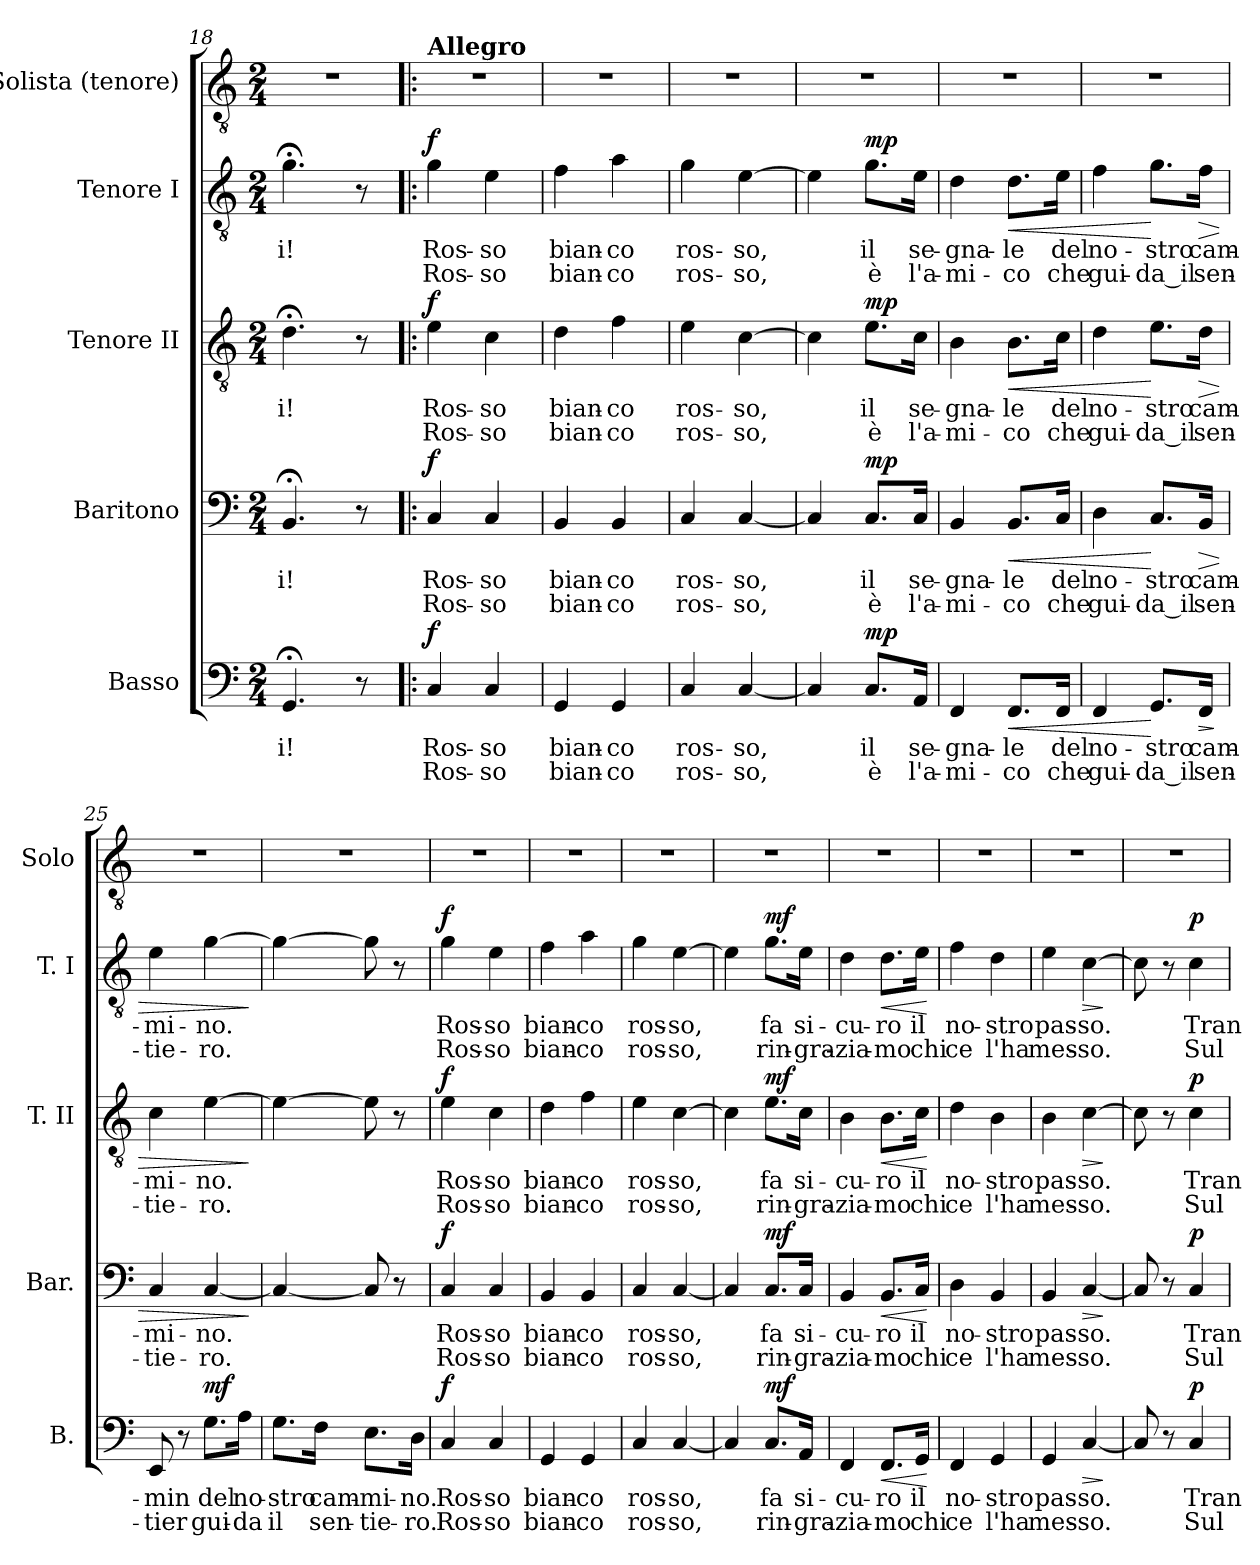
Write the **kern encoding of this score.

**kern	**text	**text	**dynam	**kern	**text	**text	**dynam	**kern	**text	**text	**dynam	**kern	**text	**text	**dynam	**kern
*part5	*part5	*part5	*part5	*part4	*part4	*part4	*part4	*part3	*part3	*part3	*part3	*part2	*part2	*part2	*part2	*part1
*staff5	*staff5	*staff5	*staff5	*staff4	*staff4	*staff4	*staff4	*staff3	*staff3	*staff3	*staff3	*staff2	*staff2	*staff2	*staff2	*staff1
*I"Basso	*	*	*	*I"Baritono	*	*	*	*I"Tenore II	*	*	*	*I"Tenore I	*	*	*	*I"Solista (tenore)
*I'B.	*	*	*	*I'Bar.	*	*	*	*I'T. II	*	*	*	*I'T. I	*	*	*	*I'Solo
*clefF4	*	*	*	*clefF4	*	*	*	*clefGv2	*	*	*	*clefGv2	*	*	*	*clefGv2
*k[]	*	*	*	*k[]	*	*	*	*k[]	*	*	*	*k[]	*	*	*	*k[]
*M2/4	*	*	*	*M2/4	*	*	*	*M2/4	*	*	*	*M2/4	*	*	*	*M2/4
=18	=18	=18	=18	=18	=18	=18	=18	=18	=18	=18	=18	=18	=18	=18	=18	=18
!	!LO:LY:b	!	!	!	!LO:LY:b	!	!	!	!LO:LY:b	!	!	!	!LO:LY:b	!	!	!
4.GG;</	-i!	.	.	4.BB;</	-i!	.	.	4.d;<\	-i!	.	.	4.g;<\	-i!	.	.	2r
8r	.	.	.	8r	.	.	.	8r	.	.	.	8r	.	.	.	.
=19!|:	=19!|:	=19!|:	=19!|:	=19!|:	=19!|:	=19!|:	=19!|:	=19!|:	=19!|:	=19!|:	=19!|:	=19!|:	=19!|:	=19!|:	=19!|:	=19!|:
*	*	*	*	*	*	*	*	*	*	*	*	*	*	*	*	*MM120
!	!	!	!	!	!	!	!	!	!	!	!	!	!	!	!	!LO:TX:a:B:t=Allegro
!	!LO:LY:b	!LO:LY:b	!LO:DY:a	!	!LO:LY:b	!LO:LY:b	!LO:DY:a	!	!LO:LY:b	!LO:LY:b	!LO:DY:a	!	!LO:LY:b	!LO:LY:b	!LO:DY:a	!
4C/	Ros-	Ros-	f	4C/	Ros-	Ros-	f	4e\	Ros-	Ros-	f	4g\	Ros-	Ros-	f	2r
!	!LO:LY:b	!LO:LY:b	!	!	!LO:LY:b	!LO:LY:b	!	!	!LO:LY:b	!LO:LY:b	!	!	!LO:LY:b	!LO:LY:b	!	!
4C/	-so	-so	.	4C/	-so	-so	.	4c\	-so	-so	.	4e\	-so	-so	.	.
=20	=20	=20	=20	=20	=20	=20	=20	=20	=20	=20	=20	=20	=20	=20	=20	=20
!	!LO:LY:b	!LO:LY:b	!	!	!LO:LY:b	!LO:LY:b	!	!	!LO:LY:b	!LO:LY:b	!	!	!LO:LY:b	!LO:LY:b	!	!
4GG/	bian-	bian-	.	4BB/	bian-	bian-	.	4d\	bian-	bian-	.	4f\	bian-	bian-	.	2r
!	!LO:LY:b	!LO:LY:b	!	!	!LO:LY:b	!LO:LY:b	!	!	!LO:LY:b	!LO:LY:b	!	!	!LO:LY:b	!LO:LY:b	!	!
4GG/	-co	-co	.	4BB/	-co	-co	.	4f\	-co	-co	.	4a\	-co	-co	.	.
=21	=21	=21	=21	=21	=21	=21	=21	=21	=21	=21	=21	=21	=21	=21	=21	=21
!	!LO:LY:b	!LO:LY:b	!	!	!LO:LY:b	!LO:LY:b	!	!	!LO:LY:b	!LO:LY:b	!	!	!LO:LY:b	!LO:LY:b	!	!
4C/	ros-	ros-	.	4C/	ros-	ros-	.	4e\	ros-	ros-	.	4g\	ros-	ros-	.	2r
!	!LO:LY:b	!LO:LY:b	!	!	!LO:LY:b	!LO:LY:b	!	!	!LO:LY:b	!LO:LY:b	!	!	!LO:LY:b	!LO:LY:b	!	!
[4C/	-so,	-so,	.	[4C/	-so,	-so,	.	[4c\	-so,	-so,	.	[4e\	-so,	-so,	.	.
=22	=22	=22	=22	=22	=22	=22	=22	=22	=22	=22	=22	=22	=22	=22	=22	=22
4C/]	.	.	.	4C/]	.	.	.	4c\]	.	.	.	4e\]	.	.	.	2r
!	!LO:LY:b	!LO:LY:b	!LO:DY:a	!	!LO:LY:b	!LO:LY:b	!LO:DY:a	!	!LO:LY:b	!LO:LY:b	!LO:DY:a	!	!LO:LY:b	!LO:LY:b	!LO:DY:a	!
8.C/L	il	è	mp	8.C/L	il	è	mp	8.e\L	il	è	mp	8.g\L	il	è	mp	.
!	!LO:LY:b	!LO:LY:b	!	!	!LO:LY:b	!LO:LY:b	!	!	!LO:LY:b	!LO:LY:b	!	!	!LO:LY:b	!LO:LY:b	!	!
16AA/Jk	se-	l'a-	.	16C/Jk	se-	l'a-	.	16c\Jk	se-	l'a-	.	16e\Jk	se-	l'a-	.	.
=23	=23	=23	=23	=23	=23	=23	=23	=23	=23	=23	=23	=23	=23	=23	=23	=23
!	!LO:LY:b	!LO:LY:b	!	!	!LO:LY:b	!LO:LY:b	!	!	!LO:LY:b	!LO:LY:b	!	!	!LO:LY:b	!LO:LY:b	!	!
4FF/	-gna-	-mi-	.	4BB/	-gna-	-mi-	.	4B\	-gna-	-mi-	.	4d\	-gna-	-mi-	.	2r
!	!LO:LY:b	!LO:LY:b	!LO:HP:b	!	!LO:LY:b	!LO:LY:b	!LO:HP:b	!	!LO:LY:b	!LO:LY:b	!LO:HP:b	!	!LO:LY:b	!LO:LY:b	!LO:HP:b	!
8.FF/L	-le	-co	<	8.BB/L	-le	-co	<	8.B\L	-le	-co	<	8.d\L	-le	-co	<	.
!	!LO:LY:b	!LO:LY:b	!	!	!LO:LY:b	!LO:LY:b	!	!	!LO:LY:b	!LO:LY:b	!	!	!LO:LY:b	!LO:LY:b	!	!
16FF/Jk	del	che	.	16C/Jk	del	che	.	16c\Jk	del	che	.	16e\Jk	del	che	.	.
!!LO:LB:g=z
=24	=24	=24	=24	=24	=24	=24	=24	=24	=24	=24	=24	=24	=24	=24	=24	=24
!	!LO:LY:b	!LO:LY:b	!	!	!LO:LY:b	!LO:LY:b	!	!	!LO:LY:b	!LO:LY:b	!	!	!LO:LY:b	!LO:LY:b	!	!
4FF/	no-	gui-	.	4D\	no-	gui-	.	4d\	no-	gui-	.	4f\	no-	gui-	.	2r
!	!LO:LY:b	!LO:LY:b	!	!	!LO:LY:b	!LO:LY:b	!	!	!LO:LY:b	!LO:LY:b	!	!	!LO:LY:b	!LO:LY:b	!	!
8.GG/L	-stro	-da_il	[	8.C/L	-stro	-da_il	[	8.e\L	-stro	-da_il	[	8.g\L	-stro	-da_il	[	.
!	!LO:LY:b	!LO:LY:b	!LO:HP:b	!	!LO:LY:b	!LO:LY:b	!LO:HP:b	!	!LO:LY:b	!LO:LY:b	!LO:HP:b	!	!LO:LY:b	!LO:LY:b	!LO:HP:b	!
16FF/Jk	cam-	sen-	>	16BB/Jk	cam-	sen-	>	16d\Jk	cam-	sen-	>	16f\Jk	cam-	sen-	>	.
.	.	.	]	.	.	.	.	.	.	.	.	.	.	.	.	.
=25	=25	=25	=25	=25	=25	=25	=25	=25	=25	=25	=25	=25	=25	=25	=25	=25
!	!LO:LY:b	!LO:LY:b	!	!	!LO:LY:b	!LO:LY:b	!	!	!LO:LY:b	!LO:LY:b	!	!	!LO:LY:b	!LO:LY:b	!	!
8EE/	-min	-tier	.	4C/	-mi-	-tie-	.	4c\	-mi-	-tie-	.	4e\	-mi-	-tie-	.	2r
8r	.	.	.	.	.	.	.	.	.	.	.	.	.	.	.	.
!	!LO:LY:b	!LO:LY:b	!LO:DY:a	!	!LO:LY:b	!LO:LY:b	!	!	!LO:LY:b	!LO:LY:b	!	!	!LO:LY:b	!LO:LY:b	!	!
8.G\L	del	gui-	mf	[4C/	-no.	-ro.	.	[4e\	-no.	-ro.	.	[4g\	-no.	-ro.	.	.
!	!LO:LY:b	!LO:LY:b	!	!	!	!	!	!	!	!	!	!	!	!	!	!
16A\Jk	no-	-da	.	.	.	.	.	.	.	.	.	.	.	.	.	.
.	.	.	.	.	.	.	]	.	.	.	]	.	.	.	]	.
=26	=26	=26	=26	=26	=26	=26	=26	=26	=26	=26	=26	=26	=26	=26	=26	=26
!	!LO:LY:b	!LO:LY:b	!	!	!	!	!	!	!	!	!	!	!	!	!	!
8.G\L	-stro	il	.	4C/_	.	.	.	4e\_	.	.	.	4g\_	.	.	.	2r
!	!LO:LY:b	!LO:LY:b	!	!	!	!	!	!	!	!	!	!	!	!	!	!
16F\Jk	cam-	sen-	.	.	.	.	.	.	.	.	.	.	.	.	.	.
!	!LO:LY:b	!LO:LY:b	!	!	!	!	!	!	!	!	!	!	!	!	!	!
8.E\L	-mi-	-tie-	.	8C/]	.	.	.	8e\]	.	.	.	8g\]	.	.	.	.
.	.	.	.	8r	.	.	.	8r	.	.	.	8r	.	.	.	.
!	!LO:LY:b	!LO:LY:b	!	!	!	!	!	!	!	!	!	!	!	!	!	!
16D\Jk	-no.	-ro.	.	.	.	.	.	.	.	.	.	.	.	.	.	.
=27	=27	=27	=27	=27	=27	=27	=27	=27	=27	=27	=27	=27	=27	=27	=27	=27
!	!LO:LY:b	!LO:LY:b	!LO:DY:a	!	!LO:LY:b	!LO:LY:b	!LO:DY:a	!	!LO:LY:b	!LO:LY:b	!LO:DY:a	!	!LO:LY:b	!LO:LY:b	!LO:DY:a	!
4C/	Ros-	Ros-	f	4C/	Ros-	Ros-	f	4e\	Ros-	Ros-	f	4g\	Ros-	Ros-	f	2r
!	!LO:LY:b	!LO:LY:b	!	!	!LO:LY:b	!LO:LY:b	!	!	!LO:LY:b	!LO:LY:b	!	!	!LO:LY:b	!LO:LY:b	!	!
4C/	-so	-so	.	4C/	-so	-so	.	4c\	-so	-so	.	4e\	-so	-so	.	.
=28	=28	=28	=28	=28	=28	=28	=28	=28	=28	=28	=28	=28	=28	=28	=28	=28
!	!LO:LY:b	!LO:LY:b	!	!	!LO:LY:b	!LO:LY:b	!	!	!LO:LY:b	!LO:LY:b	!	!	!LO:LY:b	!LO:LY:b	!	!
4GG/	bian-	bian-	.	4BB/	bian-	bian-	.	4d\	bian-	bian-	.	4f\	bian-	bian-	.	2r
!	!LO:LY:b	!LO:LY:b	!	!	!LO:LY:b	!LO:LY:b	!	!	!LO:LY:b	!LO:LY:b	!	!	!LO:LY:b	!LO:LY:b	!	!
4GG/	-co	-co	.	4BB/	-co	-co	.	4f\	-co	-co	.	4a\	-co	-co	.	.
=29	=29	=29	=29	=29	=29	=29	=29	=29	=29	=29	=29	=29	=29	=29	=29	=29
!	!LO:LY:b	!LO:LY:b	!	!	!LO:LY:b	!LO:LY:b	!	!	!LO:LY:b	!LO:LY:b	!	!	!LO:LY:b	!LO:LY:b	!	!
4C/	ros-	ros-	.	4C/	ros-	ros-	.	4e\	ros-	ros-	.	4g\	ros-	ros-	.	2r
!	!LO:LY:b	!LO:LY:b	!	!	!LO:LY:b	!LO:LY:b	!	!	!LO:LY:b	!LO:LY:b	!	!	!LO:LY:b	!LO:LY:b	!	!
[4C/	-so,	-so,	.	[4C/	-so,	-so,	.	[4c\	-so,	-so,	.	[4e\	-so,	-so,	.	.
=30	=30	=30	=30	=30	=30	=30	=30	=30	=30	=30	=30	=30	=30	=30	=30	=30
4C/]	.	.	.	4C/]	.	.	.	4c\]	.	.	.	4e\]	.	.	.	2r
!	!LO:LY:b	!LO:LY:b	!LO:DY:a	!	!LO:LY:b	!LO:LY:b	!LO:DY:a	!	!LO:LY:b	!LO:LY:b	!LO:DY:a	!	!LO:LY:b	!LO:LY:b	!LO:DY:a	!
8.C/L	fa	rin-	mf	8.C/L	fa	rin-	mf	8.e\L	fa	rin-	mf	8.g\L	fa	rin-	mf	.
!	!LO:LY:b	!LO:LY:b	!	!	!LO:LY:b	!LO:LY:b	!	!	!LO:LY:b	!LO:LY:b	!	!	!LO:LY:b	!LO:LY:b	!	!
16AA/Jk	si-	-gra-	.	16C/Jk	si-	-gra-	.	16c\Jk	si-	-gra-	.	16e\Jk	si-	-gra-	.	.
=31	=31	=31	=31	=31	=31	=31	=31	=31	=31	=31	=31	=31	=31	=31	=31	=31
!	!LO:LY:b	!LO:LY:b	!	!	!LO:LY:b	!LO:LY:b	!	!	!LO:LY:b	!LO:LY:b	!	!	!LO:LY:b	!LO:LY:b	!	!
4FF/	-cu-	-zia-	.	4BB/	-cu-	-zia-	.	4B\	-cu-	-zia-	.	4d\	-cu-	-zia-	.	2r
!	!LO:LY:b	!LO:LY:b	!LO:HP:b	!	!LO:LY:b	!LO:LY:b	!LO:HP:b	!	!LO:LY:b	!LO:LY:b	!LO:HP:b	!	!LO:LY:b	!LO:LY:b	!LO:HP:b	!
8.FF/L	-ro	-mo	<	8.BB/L	-ro	-mo	<	8.B\L	-ro	-mo	<	8.d\L	-ro	-mo	<	.
!	!LO:LY:b	!LO:LY:b	!	!	!LO:LY:b	!LO:LY:b	!	!	!LO:LY:b	!LO:LY:b	!	!	!LO:LY:b	!LO:LY:b	!	!
16GG/Jk	il	chi	.	16C/Jk	il	chi	.	16c\Jk	il	chi	.	16e\Jk	il	chi	.	.
.	.	.	[	.	.	.	[	.	.	.	[	.	.	.	[	.
=32	=32	=32	=32	=32	=32	=32	=32	=32	=32	=32	=32	=32	=32	=32	=32	=32
!	!LO:LY:b	!LO:LY:b	!	!	!LO:LY:b	!LO:LY:b	!	!	!LO:LY:b	!LO:LY:b	!	!	!LO:LY:b	!LO:LY:b	!	!
4FF/	no-	ce	.	4D\	no-	ce	.	4d\	no-	ce	.	4f\	no-	ce	.	2r
!	!LO:LY:b	!LO:LY:b	!	!	!LO:LY:b	!LO:LY:b	!	!	!LO:LY:b	!LO:LY:b	!	!	!LO:LY:b	!LO:LY:b	!	!
4GG/	-stro	l'ha	.	4BB/	-stro	l'ha	.	4B\	-stro	l'ha	.	4d\	-stro	l'ha	.	.
=33	=33	=33	=33	=33	=33	=33	=33	=33	=33	=33	=33	=33	=33	=33	=33	=33
!	!LO:LY:b	!LO:LY:b	!	!	!LO:LY:b	!LO:LY:b	!	!	!LO:LY:b	!LO:LY:b	!	!	!LO:LY:b	!LO:LY:b	!	!
4GG/	pas-	mes-	.	4BB/	pas-	mes-	.	4B\	pas-	mes-	.	4e\	pas-	mes-	.	2r
!	!LO:LY:b	!LO:LY:b	!LO:HP:b	!	!LO:LY:b	!LO:LY:b	!LO:HP:b	!	!LO:LY:b	!LO:LY:b	!LO:HP:b	!	!LO:LY:b	!LO:LY:b	!LO:HP:b	!
[4C/	-so.	-so.	>	[4C/	-so.	-so.	>	[4c\	-so.	-so.	>	[4c\	-so.	-so.	>	.
.	.	.	]	.	.	.	]	.	.	.	]	.	.	.	]	.
=34	=34	=34	=34	=34	=34	=34	=34	=34	=34	=34	=34	=34	=34	=34	=34	=34
8C/]	.	.	.	8C/]	.	.	.	8c\]	.	.	.	8c\]	.	.	.	2r
8r	.	.	.	8r	.	.	.	8r	.	.	.	8r	.	.	.	.
!	!LO:LY:b	!LO:LY:b	!LO:DY:a	!	!LO:LY:b	!LO:LY:b	!LO:DY:a	!	!LO:LY:b	!LO:LY:b	!LO:DY:a	!	!LO:LY:b	!LO:LY:b	!LO:DY:a	!
4C/	Tran-	Sul-	p	4C/	Tran-	Sul-	p	4c\	Tran-	Sul-	p	4c\	Tran-	Sul-	p	.
=	=	=	=	=	=	=	=	=	=	=	=	=	=	=	=	=
*-	*-	*-	*-	*-	*-	*-	*-	*-	*-	*-	*-	*-	*-	*-	*-	*-
